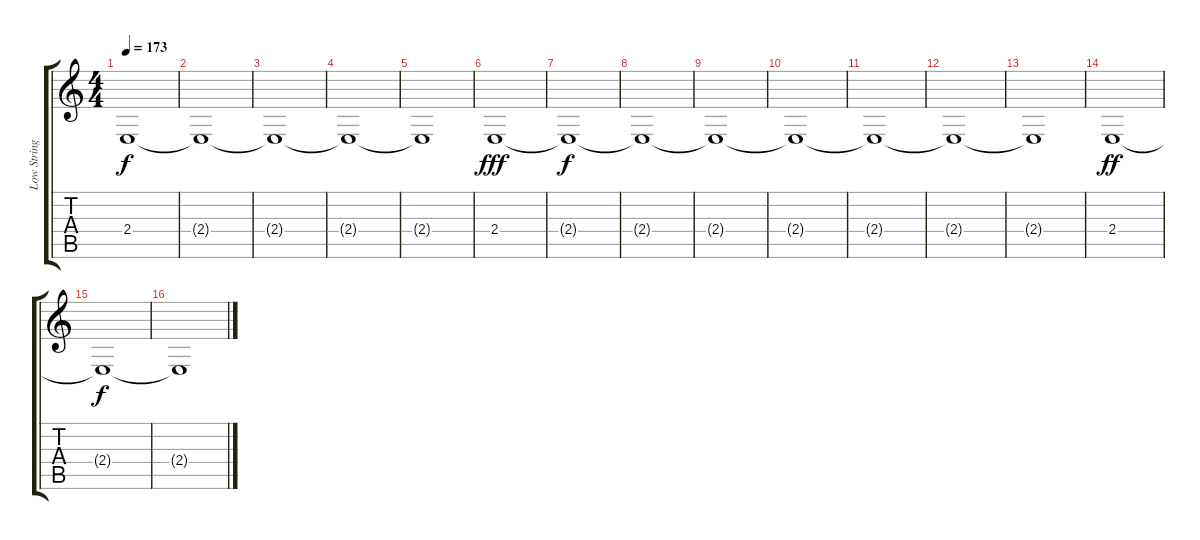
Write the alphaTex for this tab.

\track ("Low Strings" "Low String") {instrument stringensemble2}
\staff {score tabs}
\tuning (E4 B3 G3 D3 A2 E2) {hide}
\ts (4 4)
\tempo 173
\clef g2
\ks c
2.4{t}.1{dy f} |
2.4{t}.1 |
2.4{t}.1 |
2.4{t}.1 |
2.4{t}.1 |
2.4.1{dy fff} |
2.4{t}.1{dy f} |
2.4{t}.1 |
2.4{t}.1 |
2.4{t}.1 |
2.4{t}.1 |
2.4{t}.1 |
2.4{t}.1 |
2.4.1{dy ff} |
2.4{t}.1{dy f} |
2.4{t}.1
